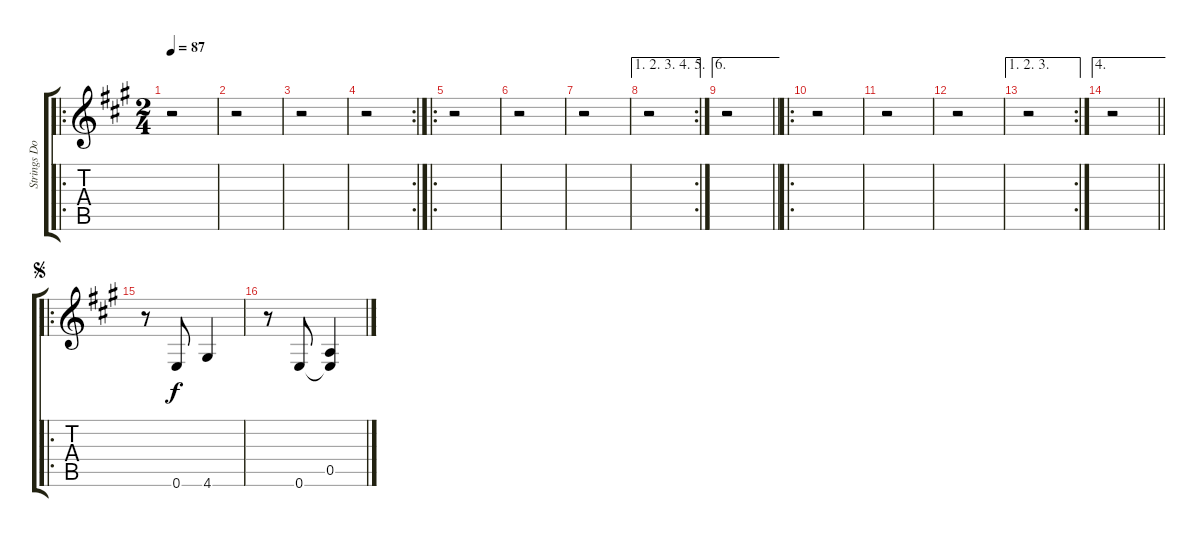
\track ("Strings Doubling Guitar (8va)" "Strings Do") {instrument stringensemble1}
\staff {score tabs}
\tuning (E5 B4 G4 D4 A3 E3) {hide}
\ro
\ts (2 4)
\tempo 87
\clef g2
\ks a
r.2{dy f instrument stringensemble1} |
r.2 |
r.2 |
\rc 2
r.2 |
\ro
r.2 |
r.2 |
r.2 |
\ae (1 2 3 4 5)
\rc 2
r.2 |
\ae 6
\barLineRight lightlight
r.2 |
\ro
r.2 |
r.2 |
r.2 |
\ae (1 2 3)
\rc 2
r.2 |
\ae 4
\barLineRight lightlight
r.2 |
\ro
\jump segno
r.8 0.6.8 4.6.4 |
r.8 0.6.8 (0.5 0.6{t}).4
